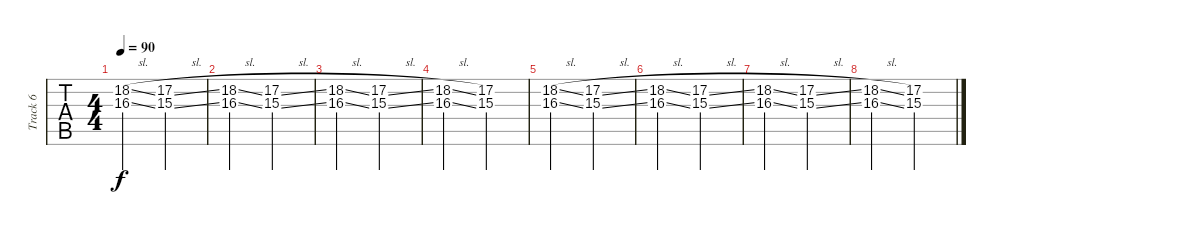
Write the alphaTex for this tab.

\track ("Track 6" "Track 6") {instrument choiraahs bank 255}
\staff {tabs}
\tuning (C4 G3 Eb3 Bb2 F2 C2) {hide}
\ts (4 4)
\tempo 90
\clef g2
\ks c
(18.2{sl} 16.3{sl}).2{dy f} (17.2{sl} 15.3{sl}).2 |
(18.2{sl} 16.3{sl}).2 (17.2{sl} 15.3{sl}).2 |
(18.2{sl} 16.3{sl}).2 (17.2{sl} 15.3{sl}).2 |
(18.2{sl} 16.3{sl}).2 (17.2 15.3).2 |
(18.2{sl} 16.3{sl}).2 (17.2{sl} 15.3{sl}).2 |
(18.2{sl} 16.3{sl}).2 (17.2{sl} 15.3{sl}).2 |
(18.2{sl} 16.3{sl}).2 (17.2{sl} 15.3{sl}).2 |
(18.2{sl} 16.3{sl}).2 (17.2 15.3).2
